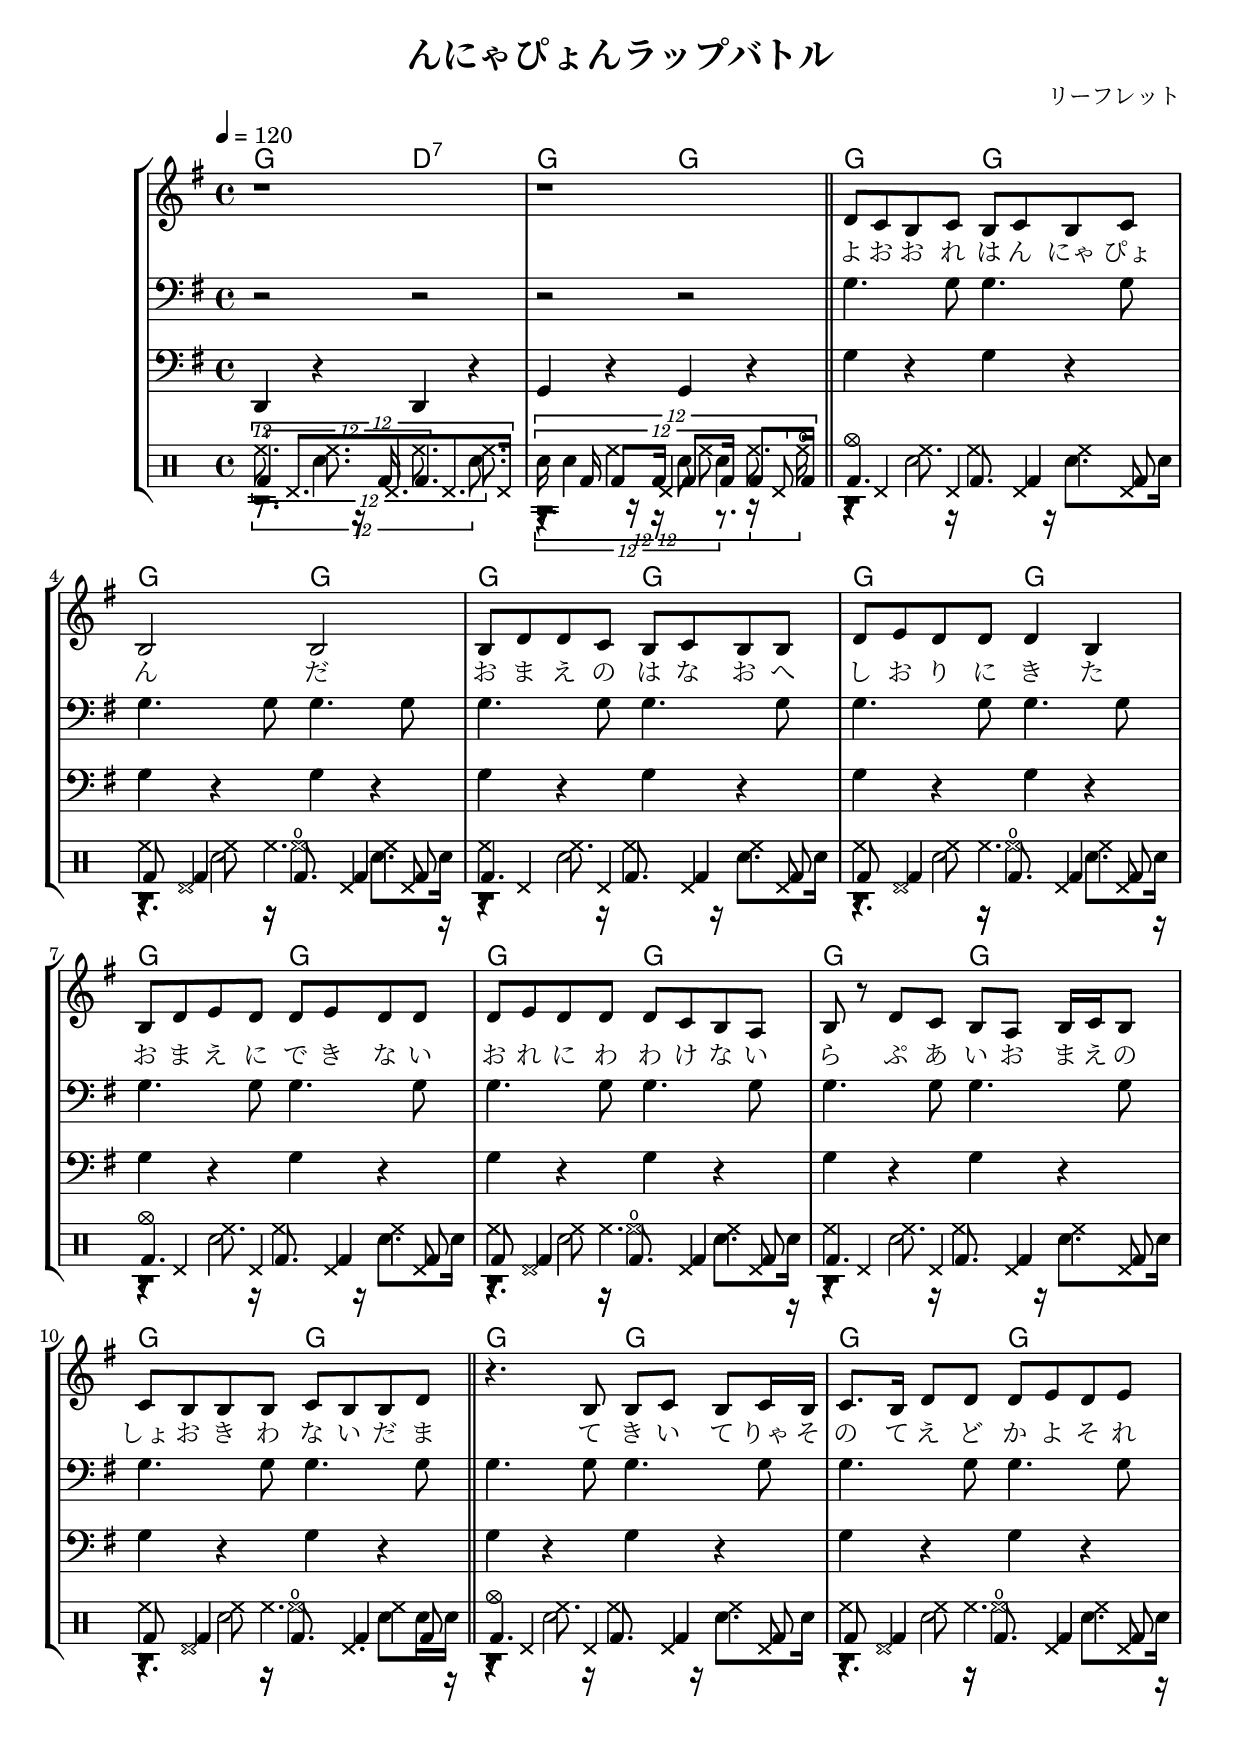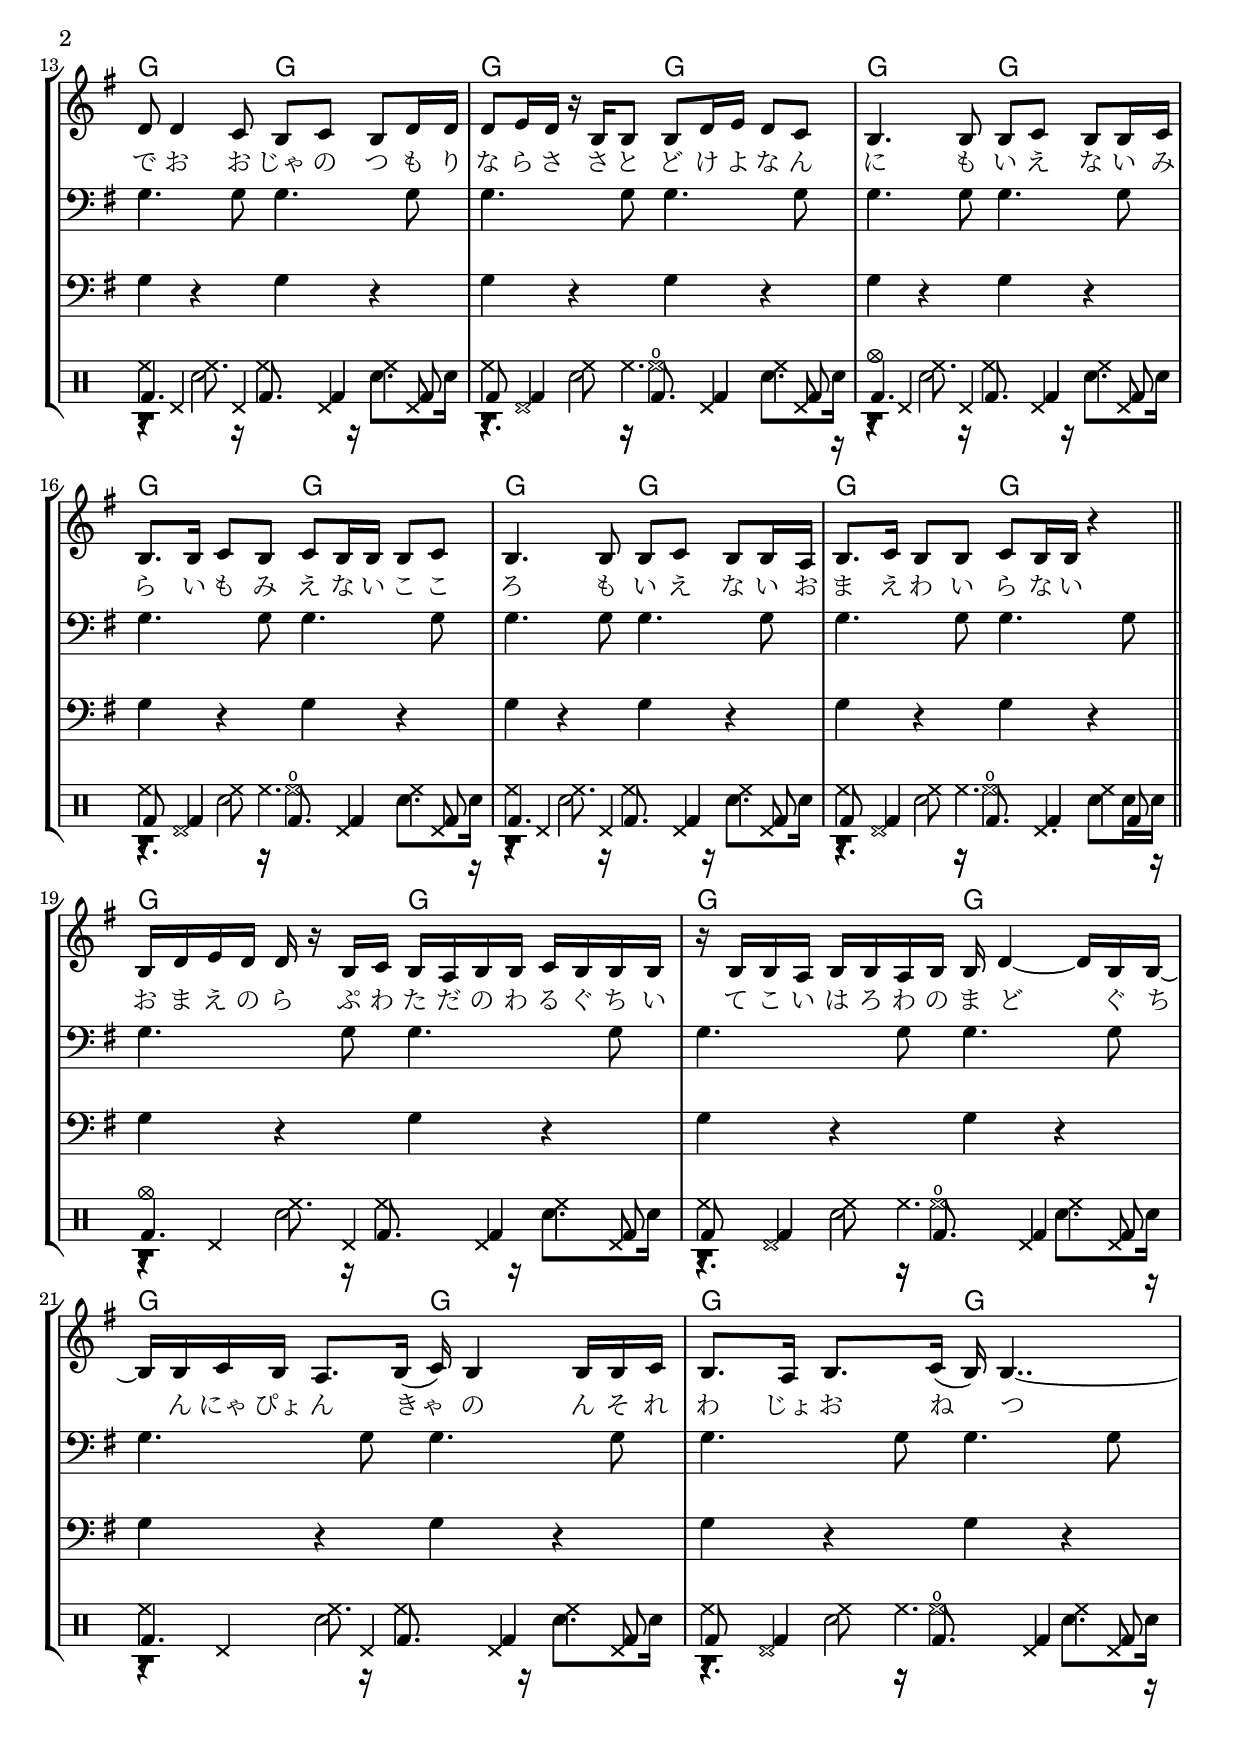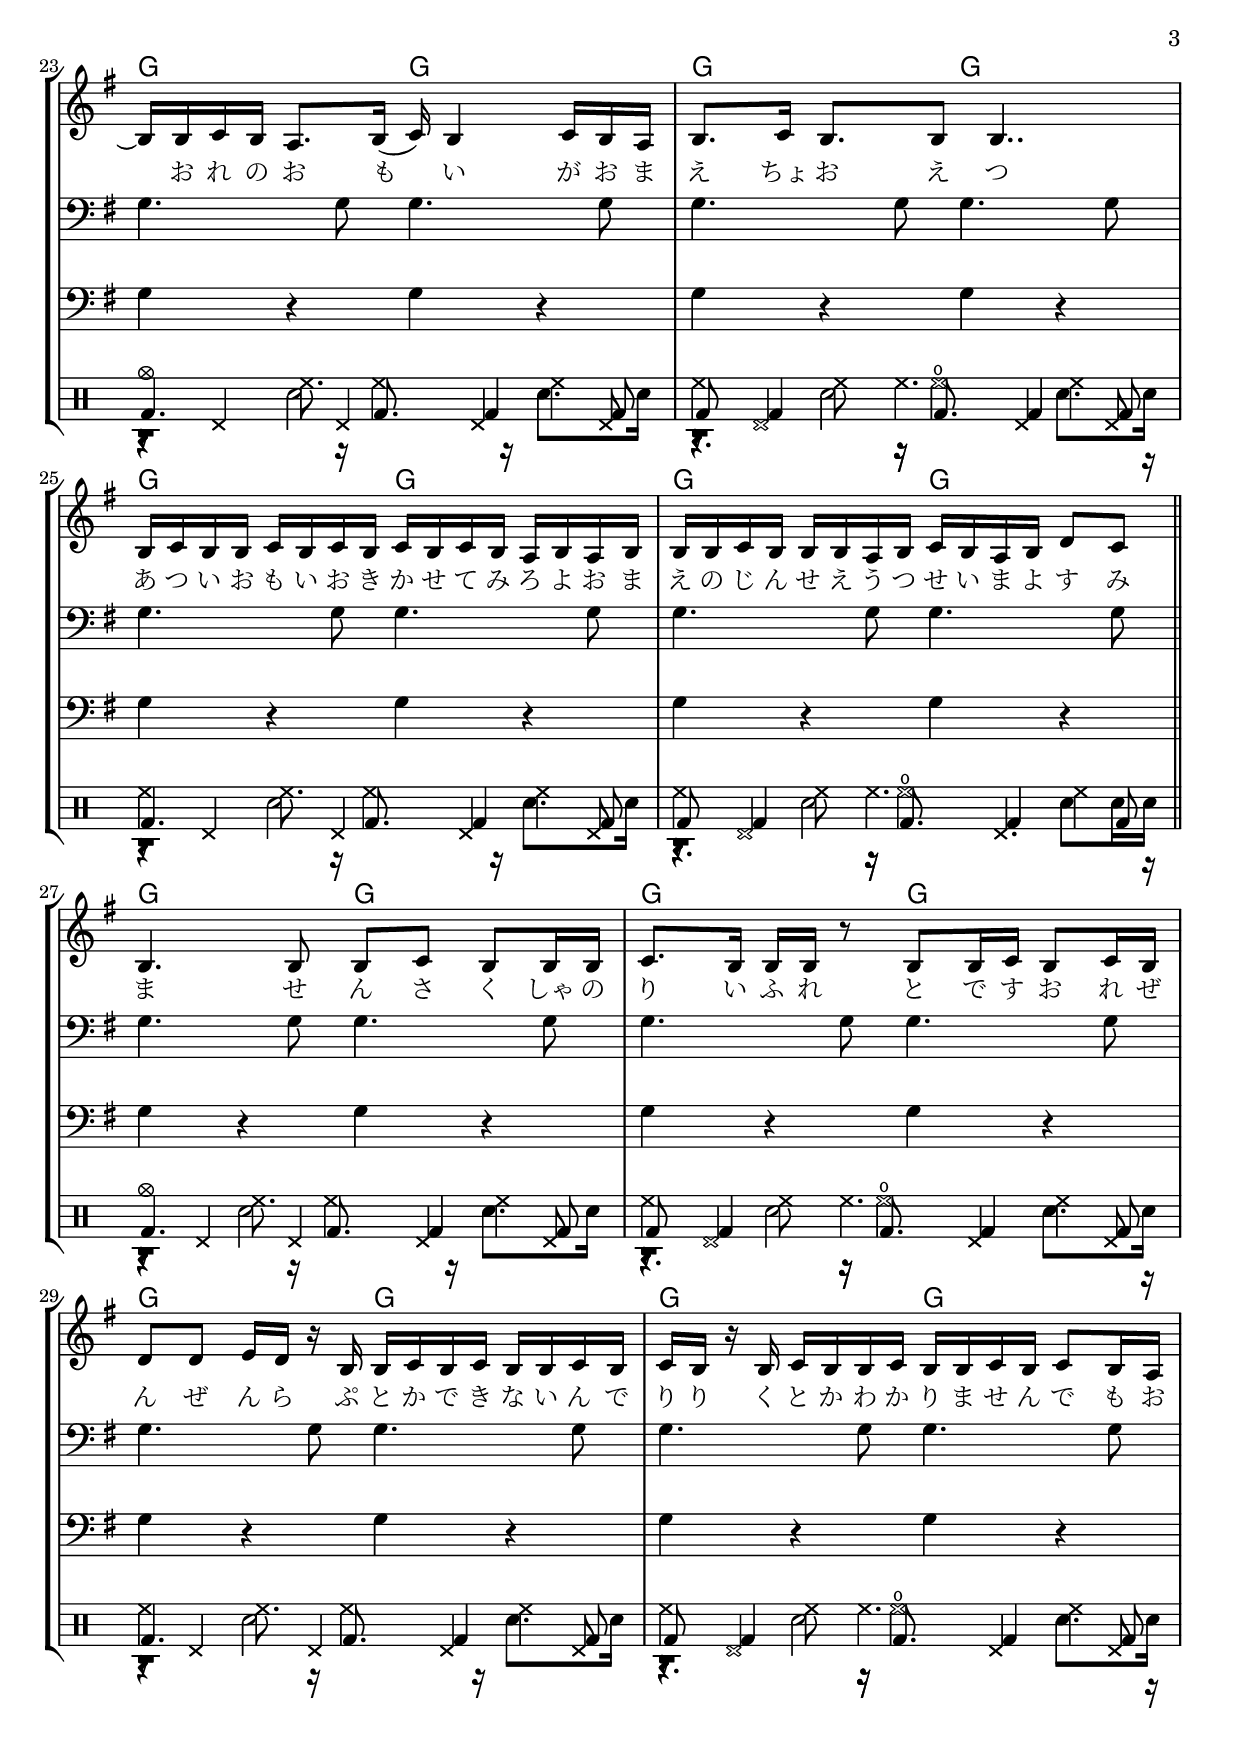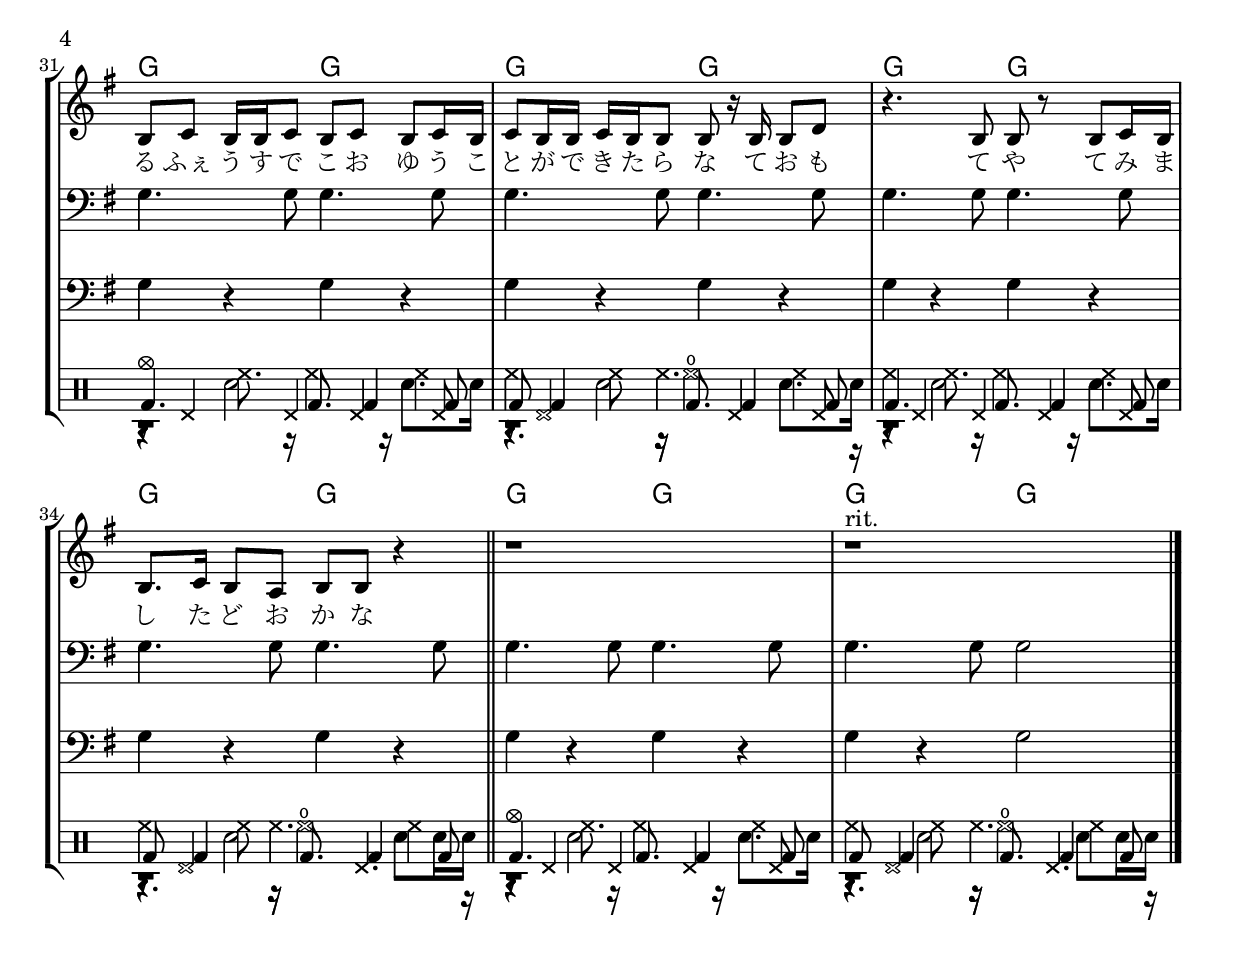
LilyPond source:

\version "2.12.1"

\header {
	title = \markup {んにゃぴょんラップバトル}
	composer = \markup \center-column {リーフレット}
}

harmony = \chordmode {
	g2 d:7 g g 

	g g g g g g g g g g g g g g g g 

	g g g g g g g g g g g g g g g g 

	g g g g g g g g g g g g g g g g 

	g g g g g g g g g g g g g g g g 

	g g g g 
}

melody = {
	\key g \major
	\tempo 4 = 120
	r1 | r1   
	\set Staff.midiInstrument = #"mmi0.34"
	 d'8  c'8  b8  c'8  b8  c'8  b8  c'8 
	b2  b2 
	b8  d'8  d'8  c'8  b8  c'8  b8  b8 
	d'8  e'8  d'8  d'8  d'4  b4 
	b8  d'8  e'8  d'8  d'8  e'8  d'8  d'8 
	d'8  e'8  d'8  d'8  d'8  c'8  b8  a8 
	b8  r8  d'8  c'8  b8  a8  b16  c'16  b8 
	c'8  b8  b8  b8  c'8  b8  	\set Staff.midiInstrument = #"fss0.23"
	b8  d'8 
	r4.  b8  b8  c'8  b8  c'16  b16 
	c'8.  b16  d'8  d'8  d'8  e'8  d'8  e'8 
	d'8  d'4  c'8  b8  c'8  b8  d'16  d'16 
	d'8  e'16  d'16  r16  b16  b8  b8  d'16  e'16  d'8  c'8 
	b4.  b8  b8  c'8  b8  b16  c'16 
	b8.  b16  c'8  b8  c'8  b16  b16  b8  c'8 
	b4.  b8  b8  c'8  b8  b16  a16 
	b8.  c'16  b8  b8  c'8  b16  b16  	r4 	\set Staff.midiInstrument = #"mmi0.34"
	 b16  d'16  e'16  d'16  d'16  r16  b16  c'16  b16  a16  b16  b16  c'16  b16  b16  b16 
	r16  b16  b16  a16  b16  b16  a16  b16  b16  d'4~d'16  b16  b16~ 
	b16  b16  c'16  b16  a8.  b16  (c'16)  b4  b16  b16  c'16 
	b8.  a16  b8.  c'16  (b16)  b4..~ 
	b16  b16  c'16  b16  a8.  b16  (c'16)  b4  c'16  b16  a16 
	b8.  c'16  b8.  b8  b4.. 
	b16  c'16  b16  b16  c'16  b16  c'16  b16  c'16  b16  c'16  b16  a16  b16  a16  b16 
	b16  b16  c'16  b16  b16  b16  a16  b16  c'16  b16  a16  b16  	\set Staff.midiInstrument = #"fss0.23"
	d'8  c'8 
	b4.  b8  b8  c'8  b8  b16  b16 
	c'8.  b16  b16  b16  r8  b8  b16  c'16  b8  c'16  b16 
	d'8  d'8  e'16  d'16  r16  b16  b16  c'16  b16  c'16  b16  b16  c'16  b16 
	c'16  b16  r16  b16  c'16  b16  b16  c'16  b16  b16  c'16  b16  c'8  b16  a16 
	b8  c'8  b16  b16  c'8  b8  c'8  b8  c'16  b16 
	c'8  b16  b16  c'16  b16  b8  b8  r16  b16  b8  d'8 
	r4.  b8  b8  r8  b8  c'16  b16 
	b8.  c'16  b8  a8  b8  b8  	r4 	r1 | r1^"rit." \bar "|."
}

words = \lyricmode {
	
	よ  お  お  れ  は  ん  にゃ  ぴょ  ん  だ  お  ま  え  の  は  な  お  へ  し  お  り  に  き  た  お  ま  え  に  で  き  な  い  お  れ  に  わ  わ  け  な  い  ら  ぷ  あ  い  お  ま  え  の  しょ  お  き  わ  な  い  
	だ  ま  て  き  い  て  りゃ  そ  の  て  え  ど  か  よ  そ  れ  で  お  お  じゃ  の  つ  も  り  な  ら  さ  さ  と  ど  け  よ  な  ん  に  も  い  え  な  い  み  ら  い  も  み  え  な  い  こ  こ  ろ  も  い  え  な  い  お  ま  え  わ  い  ら  な  い  
	お  ま  え  の  ら  ぷ  わ  た  だ  の  わ  る  ぐ  ち  い  て  こ  い  は  ろ  わ  の  ま  ど  ぐ  ち  ん  にゃ  ぴょ  ん  きゃ  の  ん  そ  れ  わ  じょ  お  ね  つ  お  れ  の  お  も  い  が  お  ま  え  ちょ  お  え  つ  あ  つ  い  お  も  い  お  き  か  せ  て  み  ろ  よ  お  ま  え  の  じ  ん  せ  え  う  つ  せ  い  ま  よ  
	す  み  ま  せ  ん  さ  く  しゃ  の  り  い  ふ  れ  と  で  す  お  れ  ぜ  ん  ぜ  ん  ら  ぷ  と  か  で  き  な  い  ん  で  り  り  く  と  か  わ  か  り  ま  せ  ん  で  も  お  る  ふぇ  う  す  で  こ  お  ゆ  う  こ  と  が  で  き  た  ら  な  て  お  も  て  や  て  み  ま  し  た  ど  お  か  な  
	
}

tempochange = {
	\tempo 4 = 120
	r1 | r1 \bar "||"
	\tempo 4 = 120
	r1 | r1 | r1 | r1 | r1 | r1 | r1 | r1 \bar "||"
	\tempo 4 = 120
	r1 | r1 | r1 | r1 | r1 | r1 | r1 | r1 \bar "||"
	\tempo 4 = 120
	r1 | r1 | r1 | r1 | r1 | r1 | r1 | r1 \bar "||"
	\tempo 4 = 120
	r1 | r1 | r1 | r1 | r1 | r1 | r1 | r1 \bar "||"
	\tempo 4 = 120
	r1 | \tempo 4 = 90 r2 \tempo 4 = 80 r2 \bar "|."
}

mainacc = {
	\clef bass
	\set Staff.midiInstrument = #"Acoustic grand"
	\key g \major
	\tempo 4 = 120
	r2
	r2
	r2
	r2
	\bar "||"

	\set Staff.midiInstrument = #"Slap Bass 1"
	g4.g8
	g4.g8
	g4.g8
	g4.g8
	g4.g8
	g4.g8
	g4.g8
	g4.g8
	g4.g8
	g4.g8
	g4.g8
	g4.g8
	g4.g8
	g4.g8
	g4.g8
	g4.g8
	\bar "||"

	\set Staff.midiInstrument = #"Slap Bass 1"
	g4.g8
	g4.g8
	g4.g8
	g4.g8
	g4.g8
	g4.g8
	g4.g8
	g4.g8
	g4.g8
	g4.g8
	g4.g8
	g4.g8
	g4.g8
	g4.g8
	g4.g8
	g4.g8
	\bar "||"

	\set Staff.midiInstrument = #"Slap Bass 1"
	g4.g8
	g4.g8
	g4.g8
	g4.g8
	g4.g8
	g4.g8
	g4.g8
	g4.g8
	g4.g8
	g4.g8
	g4.g8
	g4.g8
	g4.g8
	g4.g8
	g4.g8
	g4.g8
	\bar "||"

	\set Staff.midiInstrument = #"Slap Bass 1"
	g4.g8
	g4.g8
	g4.g8
	g4.g8
	g4.g8
	g4.g8
	g4.g8
	g4.g8
	g4.g8
	g4.g8
	g4.g8
	g4.g8
	g4.g8
	g4.g8
	g4.g8
	g4.g8
	\bar "||"

	\set Staff.midiInstrument = #"Slap Bass 1"
	g4.g8
	g4.g8
	g4.g8
	g2
	\bar "|."
}

subacc = {
	\clef bass
	\set Staff.midiInstrument = #"Reverse Cymbal"
	\key g \major
	\tempo 4 = 120
	d,4 r4
	d,4 r4
	g,4 r4
	g,4 r4
	\bar "||"

	\set Staff.midiInstrument = #"Reverse Cymbal"
	g4 r4
	g4 r4
	g4 r4
	g4 r4
	g4 r4
	g4 r4
	g4 r4
	g4 r4
	g4 r4
	g4 r4
	g4 r4
	g4 r4
	g4 r4
	g4 r4
	g4 r4
	g4 r4
	\bar "||"

	\set Staff.midiInstrument = #"Reverse Cymbal"
	g4 r4
	g4 r4
	g4 r4
	g4 r4
	g4 r4
	g4 r4
	g4 r4
	g4 r4
	g4 r4
	g4 r4
	g4 r4
	g4 r4
	g4 r4
	g4 r4
	g4 r4
	g4 r4
	\bar "||"

	\set Staff.midiInstrument = #"Reverse Cymbal"
	g4 r4
	g4 r4
	g4 r4
	g4 r4
	g4 r4
	g4 r4
	g4 r4
	g4 r4
	g4 r4
	g4 r4
	g4 r4
	g4 r4
	g4 r4
	g4 r4
	g4 r4
	g4 r4
	\bar "||"

	\set Staff.midiInstrument = #"Reverse Cymbal"
	g4 r4
	g4 r4
	g4 r4
	g4 r4
	g4 r4
	g4 r4
	g4 r4
	g4 r4
	g4 r4
	g4 r4
	g4 r4
	g4 r4
	g4 r4
	g4 r4
	g4 r4
	g4 r4
	\bar "||"

	\set Staff.midiInstrument = #"Reverse Cymbal"
	g4 r4
	g4 r4
	g4 r4
	g2
	\bar "|."
}

percA = {
	\drummode {
	\times 16/12{ hh8. hh8. hh8. hh8. } |\times 16/12{ r8. hh4 hh8 hh8. } \bar "||"
	r4 hh8. hh4 r16 hh4  |hh4 hh8 hh4. hh4  |hh4 hh8. hh4 r16 hh4  |hh4 hh8 hh4. hh4  |r4 hh8. hh4 r16 hh4  |hh4 hh8 hh4. hh4  |hh4 hh8. hh4 r16 hh4  |hh4 hh8 hh4. hh4  \bar "||"
	r4 hh8. hh4 r16 hh4  |hh4 hh8 hh4. hh4  |hh4 hh8. hh4 r16 hh4  |hh4 hh8 hh4. hh4  |r4 hh8. hh4 r16 hh4  |hh4 hh8 hh4. hh4  |hh4 hh8. hh4 r16 hh4  |hh4 hh8 hh4. hh4  \bar "||"
	r4 hh8. hh4 r16 hh4  |hh4 hh8 hh4. hh4  |hh4 hh8. hh4 r16 hh4  |hh4 hh8 hh4. hh4  |r4 hh8. hh4 r16 hh4  |hh4 hh8 hh4. hh4  |hh4 hh8. hh4 r16 hh4  |hh4 hh8 hh4. hh4  \bar "||"
	r4 hh8. hh4 r16 hh4  |hh4 hh8 hh4. hh4  |hh4 hh8. hh4 r16 hh4  |hh4 hh8 hh4. hh4  |r4 hh8. hh4 r16 hh4  |hh4 hh8 hh4. hh4  |hh4 hh8. hh4 r16 hh4  |hh4 hh8 hh4. hh4  \bar "||"
	r4 hh8. hh4 r16 hh4  |hh4 hh8 hh4. hh4  \bar "|."
	}
}

percB = {
	\drummode {
	\times 16/12{ r8. sn4. sn8. } |\times 16/12{ sn16 sn4 r16 sn8 sn4 } \bar "||"
	r8 hhp4 hhp4 hhp4 hhp8  |r8 hhp2 hhp4 hhp8  |r8 hhp4 hhp4 hhp4 hhp8  |r8 hhp2 hhp4 hhp8  |r8 hhp4 hhp4 hhp4 hhp8  |r8 hhp2 hhp4 hhp8  |r8 hhp4 hhp4 hhp4 hhp8  |r8 hhp2 hhp4.  \bar "||"
	r8 hhp4 hhp4 hhp4 hhp8  |r8 hhp2 hhp4 hhp8  |r8 hhp4 hhp4 hhp4 hhp8  |r8 hhp2 hhp4 hhp8  |r8 hhp4 hhp4 hhp4 hhp8  |r8 hhp2 hhp4 hhp8  |r8 hhp4 hhp4 hhp4 hhp8  |r8 hhp2 hhp4.  \bar "||"
	r8 hhp4 hhp4 hhp4 hhp8  |r8 hhp2 hhp4 hhp8  |r8 hhp4 hhp4 hhp4 hhp8  |r8 hhp2 hhp4 hhp8  |r8 hhp4 hhp4 hhp4 hhp8  |r8 hhp2 hhp4 hhp8  |r8 hhp4 hhp4 hhp4 hhp8  |r8 hhp2 hhp4.  \bar "||"
	r8 hhp4 hhp4 hhp4 hhp8  |r8 hhp2 hhp4 hhp8  |r8 hhp4 hhp4 hhp4 hhp8  |r8 hhp2 hhp4 hhp8  |r8 hhp4 hhp4 hhp4 hhp8  |r8 hhp2 hhp4 hhp8  |r8 hhp4 hhp4 hhp4 hhp8  |r8 hhp2 hhp4.  \bar "||"
	r8 hhp4 hhp4 hhp4 hhp8  |r8 hhp2 hhp4.  \bar "|."
	}
}

percC = {
	\drummode {
	\times 16/12{ bd4 r16 bd16 bd4. } |\times 16/12{ r8 bd16 bd8 bd16 bd8 bd16 bd8 bd16 } \bar "||"
	r4 sn2 sn8. sn16  |r4 sn2 sn8. sn16  |r4 sn2 sn8. sn16  |r4 sn2 sn8. sn16  |r4 sn2 sn8. sn16  |r4 sn2 sn8. sn16  |r4 sn2 sn8. sn16  |r4 sn2 sn8 sn16 sn16  \bar "||"
	r4 sn2 sn8. sn16  |r4 sn2 sn8. sn16  |r4 sn2 sn8. sn16  |r4 sn2 sn8. sn16  |r4 sn2 sn8. sn16  |r4 sn2 sn8. sn16  |r4 sn2 sn8. sn16  |r4 sn2 sn8 sn16 sn16  \bar "||"
	r4 sn2 sn8. sn16  |r4 sn2 sn8. sn16  |r4 sn2 sn8. sn16  |r4 sn2 sn8. sn16  |r4 sn2 sn8. sn16  |r4 sn2 sn8. sn16  |r4 sn2 sn8. sn16  |r4 sn2 sn8 sn16 sn16  \bar "||"
	r4 sn2 sn8. sn16  |r4 sn2 sn8. sn16  |r4 sn2 sn8. sn16  |r4 sn2 sn8. sn16  |r4 sn2 sn8. sn16  |r4 sn2 sn8. sn16  |r4 sn2 sn8. sn16  |r4 sn2 sn8 sn16 sn16  \bar "||"
	r4 sn2 sn8. sn16  |r4 sn2 sn8 sn16 sn16  \bar "|."
	}
}

percD = {
	\drummode {
	\times 16/12{ r8 hhp8. hhp8. hhp8. hhp16 } |\times 16/12{ r4 r16 hhp4 r16 hhp8 } \bar "||"
	bd4. r16 bd8. bd4 bd8  |bd8 bd4 r16 bd8. bd4 bd8  |bd4. r16 bd8. bd4 bd8  |bd8 bd4 r16 bd8. bd4 bd8  |bd4. r16 bd8. bd4 bd8  |bd8 bd4 r16 bd8. bd4 bd8  |bd4. r16 bd8. bd4 bd8  |bd8 bd4 r16 bd8. bd4 bd8  \bar "||"
	bd4. r16 bd8. bd4 bd8  |bd8 bd4 r16 bd8. bd4 bd8  |bd4. r16 bd8. bd4 bd8  |bd8 bd4 r16 bd8. bd4 bd8  |bd4. r16 bd8. bd4 bd8  |bd8 bd4 r16 bd8. bd4 bd8  |bd4. r16 bd8. bd4 bd8  |bd8 bd4 r16 bd8. bd4 bd8  \bar "||"
	bd4. r16 bd8. bd4 bd8  |bd8 bd4 r16 bd8. bd4 bd8  |bd4. r16 bd8. bd4 bd8  |bd8 bd4 r16 bd8. bd4 bd8  |bd4. r16 bd8. bd4 bd8  |bd8 bd4 r16 bd8. bd4 bd8  |bd4. r16 bd8. bd4 bd8  |bd8 bd4 r16 bd8. bd4 bd8  \bar "||"
	bd4. r16 bd8. bd4 bd8  |bd8 bd4 r16 bd8. bd4 bd8  |bd4. r16 bd8. bd4 bd8  |bd8 bd4 r16 bd8. bd4 bd8  |bd4. r16 bd8. bd4 bd8  |bd8 bd4 r16 bd8. bd4 bd8  |bd4. r16 bd8. bd4 bd8  |bd8 bd4 r16 bd8. bd4 bd8  \bar "||"
	bd4. r16 bd8. bd4 bd8  |bd8 bd4 r16 bd8. bd4 bd8  \bar "|."
	}
}

percE = {
	\drummode {
	\times 16/12{ r2. } |\times 16/12{ r2 r8. hho16 } \bar "||"
	r1  |r4. r16 hho2 r16  |r1  |r4. r16 hho2 r16  |r1  |r4. r16 hho2 r16  |r1  |r4. r16 hho2 r16  \bar "||"
	r1  |r4. r16 hho2 r16  |r1  |r4. r16 hho2 r16  |r1  |r4. r16 hho2 r16  |r1  |r4. r16 hho2 r16  \bar "||"
	r1  |r4. r16 hho2 r16  |r1  |r4. r16 hho2 r16  |r1  |r4. r16 hho2 r16  |r1  |r4. r16 hho2 r16  \bar "||"
	r1  |r4. r16 hho2 r16  |r1  |r4. r16 hho2 r16  |r1  |r4. r16 hho2 r16  |r1  |r4. r16 hho2 r16  \bar "||"
	r1  |r4. r16 hho2 r16  \bar "|."
	}
}

percF = {
	\drummode {
	r1 | r1 \bar "||"
	cymc1  |r1 |r1 |r1 |cymc1  |r1 |r1 |r1 \bar "||"
	cymc1  |r1 |r1 |r1 |cymc1  |r1 |r1 |r1 \bar "||"
	cymc1  |r1 |r1 |r1 |cymc1  |r1 |r1 |r1 \bar "||"
	cymc1  |r1 |r1 |r1 |cymc1  |r1 |r1 |r1 \bar "||"
	cymc1  |r1 \bar "|."
	}
}

\score {
	<<
		\new StaffGroup <<
			\new ChordNames {\harmony}
			\new Voice = "melody" {\melody}
			\new Lyrics \lyricsto "melody" \words
			\new Staff = "mainacc" {\mainacc}
			\new Staff = "subacc" {\subacc}
			\new DrumStaff <<
				\new DrumVoice {\percA}
				\new DrumVoice {\percB}
				\new DrumVoice {\percC}
				\new DrumVoice {\percD}
				\new DrumVoice {\percE}
				\new DrumVoice {\percF}
			>>
		>>
	>>
	\layout { }
}
